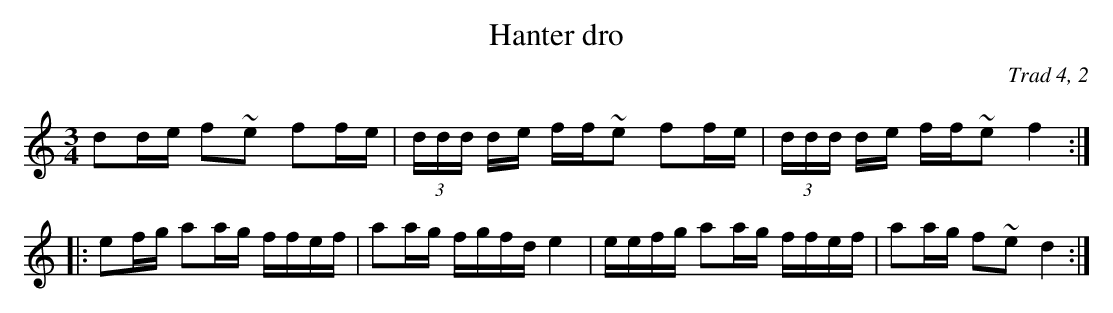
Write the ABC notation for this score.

X:1
T:Hanter dro
C:Trad 4, 2
M:3/4
L:1/16
K:C
d2de f2~e2 f2fe|(3ddd de ff~e2 f2fe|(3ddd de ff~e2 f4:|
|:e2fg a2ag ffef|a2ag fgfd e4|eefg a2ag ffef|a2ag f2~e2 d4:|
